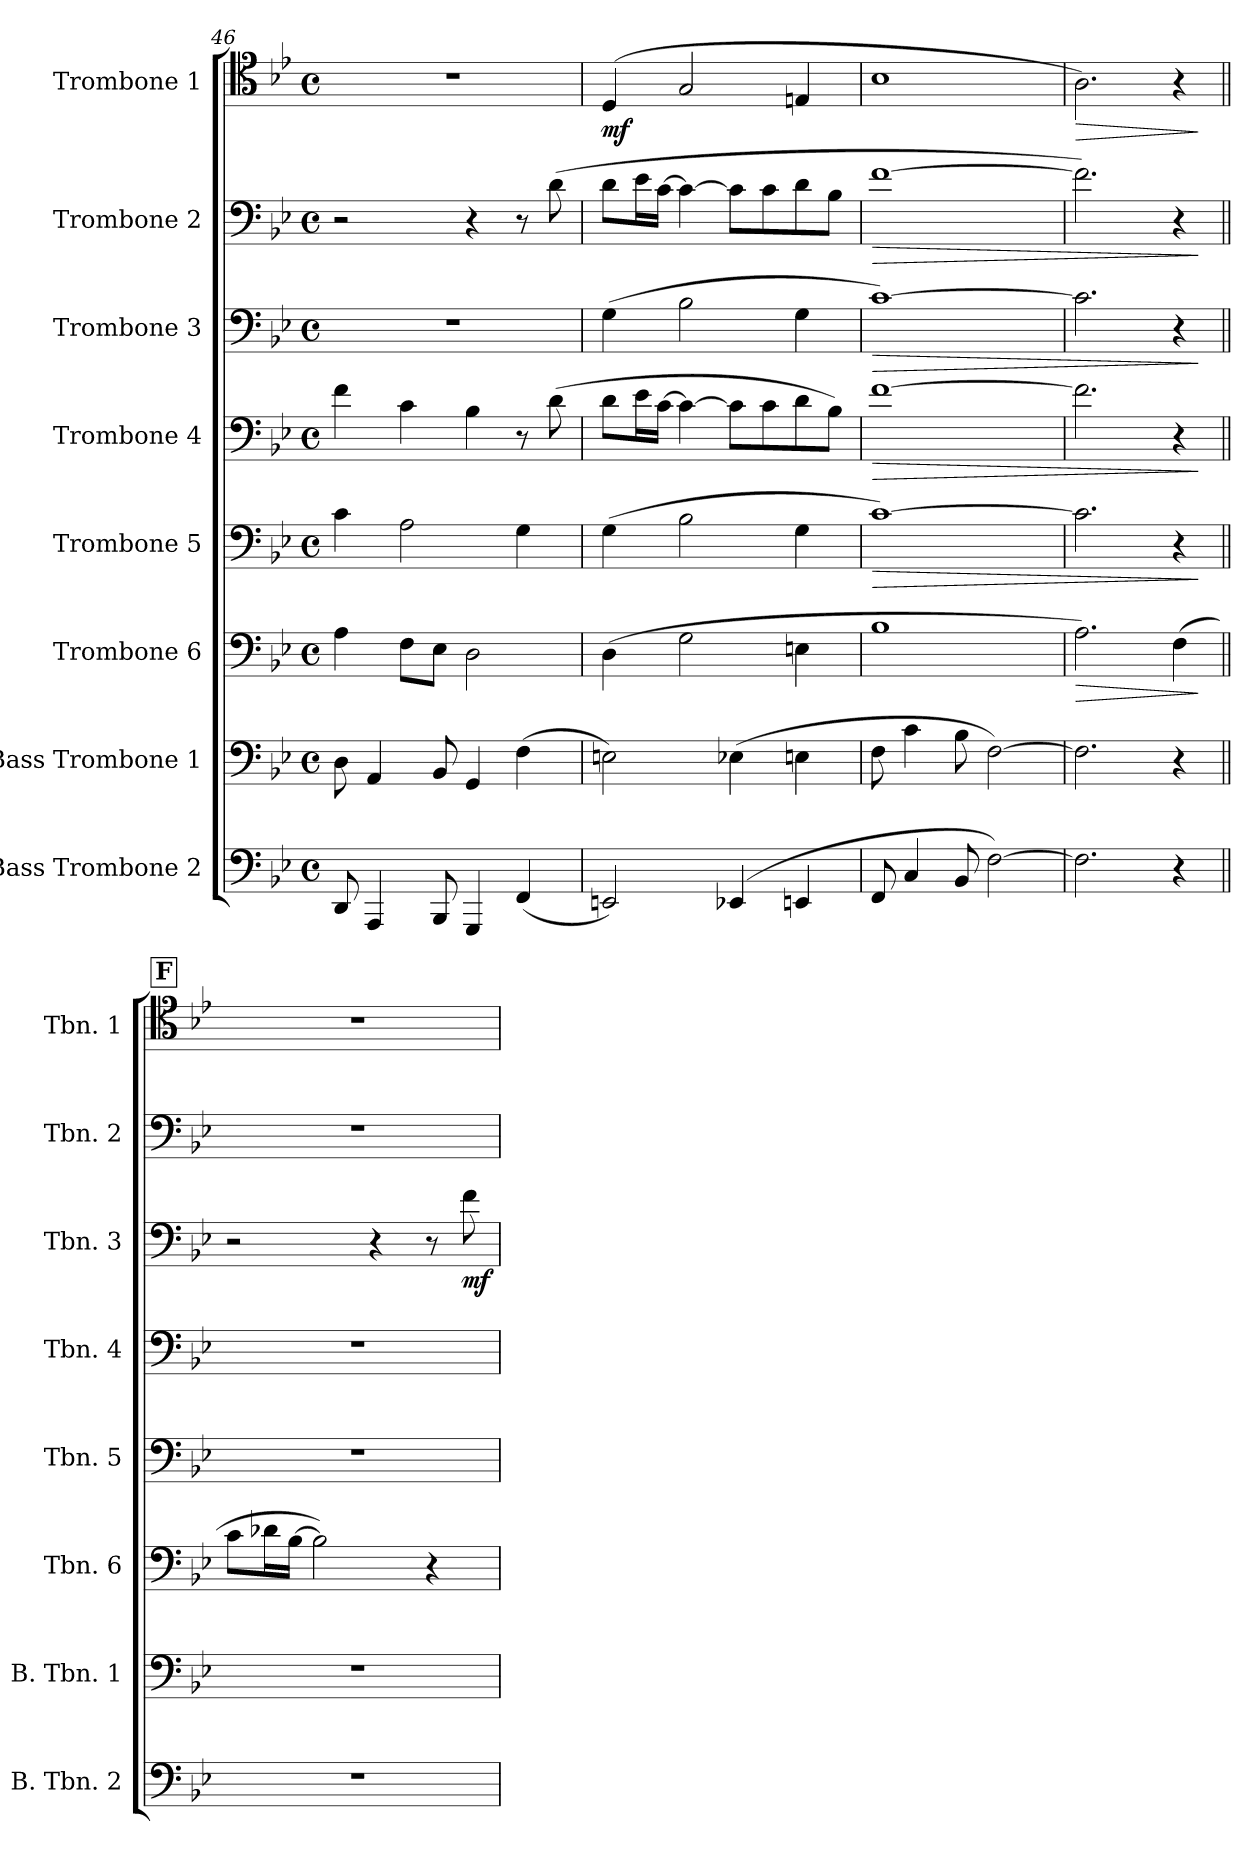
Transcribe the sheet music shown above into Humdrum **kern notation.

**kern	**kern	**kern	**dynam	**kern	**dynam	**kern	**dynam	**kern	**dynam	**kern	**dynam	**kern	**dynam
*part8	*part7	*part6	*part6	*part5	*part5	*part4	*part4	*part3	*part3	*part2	*part2	*part1	*part1
*staff8	*staff7	*staff6	*staff6	*staff5	*staff5	*staff4	*staff4	*staff3	*staff3	*staff2	*staff2	*staff1	*staff1
*I"Bass Trombone 2	*I"Bass Trombone 1	*I"Trombone 6	*	*I"Trombone 5	*	*I"Trombone 4	*	*I"Trombone 3	*	*I"Trombone 2	*	*I"Trombone 1	*
*I'B. Tbn. 2	*I'B. Tbn. 1	*I'Tbn. 6	*	*I'Tbn. 5	*	*I'Tbn. 4	*	*I'Tbn. 3	*	*I'Tbn. 2	*	*I'Tbn. 1	*
*clefF4	*clefF4	*clefF4	*	*clefF4	*	*clefF4	*	*clefF4	*	*clefF4	*	*clefC4	*
*k[b-e-]	*k[b-e-]	*k[b-e-]	*	*k[b-e-]	*	*k[b-e-]	*	*k[b-e-]	*	*k[b-e-]	*	*k[b-e-]	*
*M4/4	*M4/4	*M4/4	*	*M4/4	*	*M4/4	*	*M4/4	*	*M4/4	*	*M4/4	*
*met(c)	*met(c)	*met(c)	*	*met(c)	*	*met(c)	*	*met(c)	*	*met(c)	*	*met(c)	*
=46	=46	=46	=46	=46	=46	=46	=46	=46	=46	=46	=46	=46	=46
8DD/	8D\	4A\	.	4c\	.	4f\	.	1r	.	2r	.	1r	.
4AAA/	4AA/	.	.	.	.	.	.	.	.	.	.	.	.
.	.	8F\L	.	2A\	.	4c\	.	.	.	.	.	.	.
8BBB-/	8BB-/	8E-\J	.	.	.	.	.	.	.	.	.	.	.
4GGG/	4GG/	2D\	.	.	.	4B-\	.	.	.	4r	.	.	.
(<4FF/	(<4F\	.	.	4G\	.	8r	.	.	.	8r	.	.	.
.	.	.	.	.	.	(>8d\	.	.	.	(>8d\	.	.	.
=47	=47	=47	=47	=47	=47	=47	=47	=47	=47	=47	=47	=47	=47
!	!	!	!	!	!	!	!	!	!	!	!	!	!LO:DY:b
2EEn/)	2En\)	(>4D\	.	(>4G\	.	8d\L	.	(>4G\	.	8d\L	.	(>4D/	mf
.	.	.	.	.	.	16e-\L	.	.	.	16e-\L	.	.	.
.	.	.	.	.	.	[16c\JJ	.	.	.	[16c\JJ	.	.	.
.	.	2G\	.	2B-\	.	4c\_	.	2B-\	.	4c\_	.	2G/	.
(<4EE-X/	(>4E-X\	.	.	.	.	8c\L]	.	.	.	8c\L]	.	.	.
.	.	.	.	.	.	8c\	.	.	.	8c\	.	.	.
4EEn/	4En\	4En\	.	4G\	.	8d\	.	4G\	.	8d\	.	4En/	.
.	.	.	.	.	.	8B-\J)	.	.	.	8B-\J	.	.	.
=48	=48	=48	=48	=48	=48	=48	=48	=48	=48	=48	=48	=48	=48
!	!	!	!	!	!LO:HP:b	!	!LO:HP:b	!	!LO:HP:b	!	!LO:HP:b	!	!
8FF/	8F\	1B-	.	[1c)	>	[1f	>	[1c)	>	[1f	>	1B-	.
4C/	4c\	.	.	.	.	.	.	.	.	.	.	.	.
8BB-/	8B-\	.	.	.	.	.	.	.	.	.	.	.	.
[2F\)	[2F\)	.	.	.	.	.	.	.	.	.	.	.	.
!!LO:PB:g=z
=49	=49	=49	=49	=49	=49	=49	=49	=49	=49	=49	=49	=49	=49
!	!	!	!LO:HP:b	!	!	!	!	!	!	!	!	!	!LO:HP:b
2.F\]	2.F\]	2.A\)	>	2.c\]	.	2.f\]	.	2.c\]	.	2.f\])	.	2.A\)	>
4r	4r	(>4F\	.	4r	.	4r	.	4r	.	4r	.	4r	.
.	.	.	]	.	]	.	]	.	]	.	]	.	]
!!LO:REH:place=s1:a:B:fs=14:t=F
=50||	=50||	=50||	=50||	=50||	=50||	=50||	=50||	=50||	=50||	=50||	=50||	=50||	=50||
1r	1r	8c\L	.	1r	.	1r	.	2r	.	1r	.	1r	.
.	.	16d-X\L	.	.	.	.	.	.	.	.	.	.	.
.	.	[16B-\JJ	.	.	.	.	.	.	.	.	.	.	.
.	.	2B-\])	.	.	.	.	.	.	.	.	.	.	.
.	.	.	.	.	.	.	.	4r	.	.	.	.	.
.	.	4r	.	.	.	.	.	8r	.	.	.	.	.
!	!	!	!	!	!	!	!	!	!LO:DY:b	!	!	!	!
.	.	.	.	.	.	.	.	8f\	mf	.	.	.	.
=	=	=	=	=	=	=	=	=	=	=	=	=	=
*-	*-	*-	*-	*-	*-	*-	*-	*-	*-	*-	*-	*-	*-
